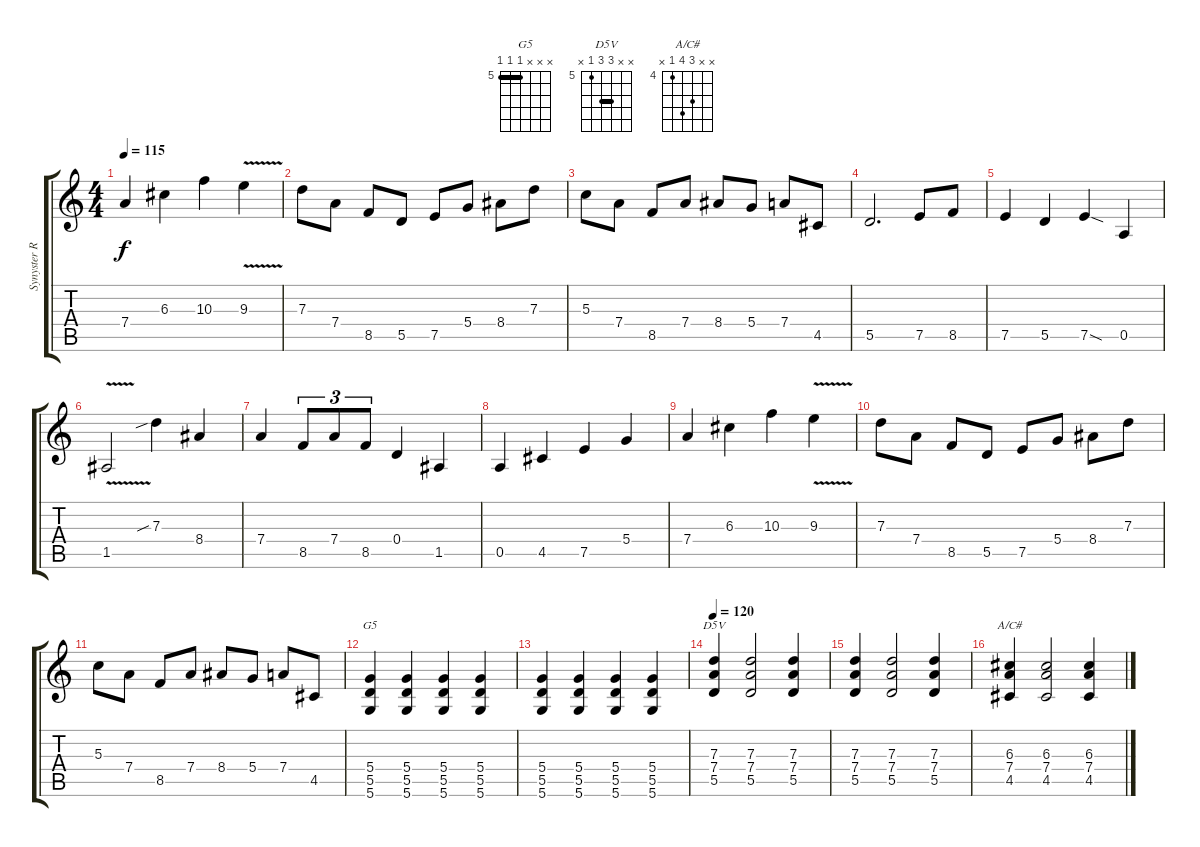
\track ("Synyster Rythem" "Synyster R") {instrument distortionguitar}
\staff {score tabs}
\tuning (E4 B3 G3 D3 A2 D2) {hide}
\chord ("G5" x x x 5 5 5) {firstfret 5 barre 5}
\chord ("D5V" x x 7 7 5 x) {firstfret 5 barre 7}
\chord ("A/C#" x x 6 7 4 x) {firstfret 4}
\ts (4 4)
\tempo 115
\clef g2
\ks c
7.4.4{dy f} 6.3.4 10.3.4 9.3{v}.4 |
7.3.8 7.4.8 8.5.8 5.5.8 7.5.8 5.4.8 8.4.8 7.3.8 |
5.3.8 7.4.8 8.5.8 7.4.8 8.4.8 5.4.8 7.4.8 4.5.8 |
5.5.2{d} 7.5.8 8.5.8 |
7.5.4 5.5.4 7.5{sod}.4 0.5.4 |
1.5{v}.2 7.3{sib}.4 8.4.4 |
7.4.4 8.5.8{tu (3 2)} 7.4.8{tu (3 2)} 8.5.8{tu (3 2)} 0.4.4 1.5.4 |
0.5.4 4.5.4 7.5.4 5.4.4 |
7.4.4 6.3.4 10.3.4 9.3{v}.4 |
7.3.8 7.4.8 8.5.8 5.5.8 7.5.8 5.4.8 8.4.8 7.3.8 |
5.3.8 7.4.8 8.5.8 7.4.8 8.4.8 5.4.8 7.4.8 4.5.8 |
(5.4 5.5 5.6).4{ch "G5"} (5.4 5.5 5.6).4 (5.4 5.5 5.6).4 (5.4 5.5 5.6).4 |
(5.4 5.5 5.6).4 (5.4 5.5 5.6).4 (5.4 5.5 5.6).4 (5.4 5.5 5.6).4 |
\tempo 120
(7.3 7.4 5.5).4{ch "D5V"} (7.3 7.4 5.5).2 (7.3 7.4 5.5).4 |
(7.3 7.4 5.5).4 (7.3 7.4 5.5).2 (7.3 7.4 5.5).4 |
(6.3 7.4 4.5).4{ch "A/C#"} (6.3 7.4 4.5).2 (6.3 7.4 4.5).4
